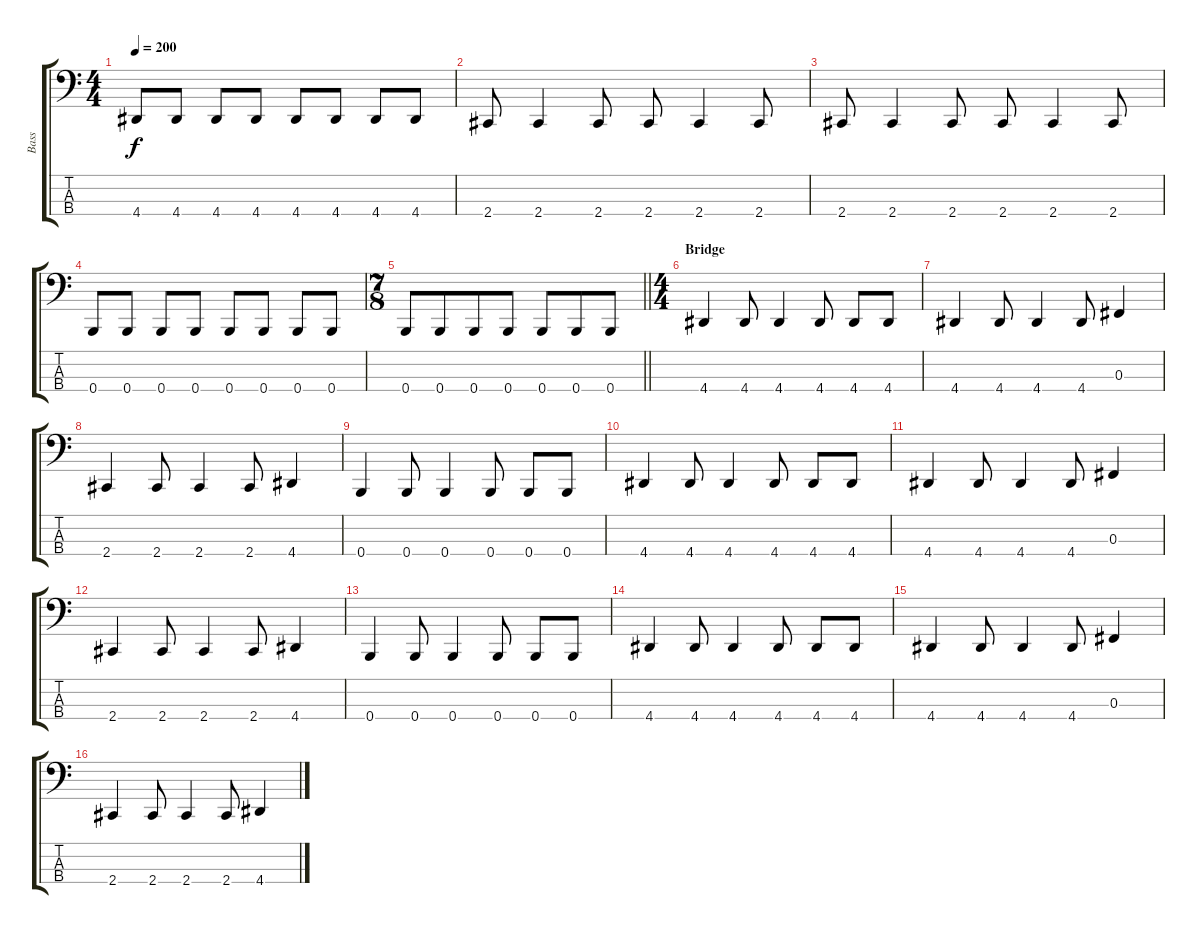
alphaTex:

\track ("Bass" "Bass") {instrument electricbassfinger}
\staff {score tabs}
\tuning (E2 B1 Gb1 B0) {hide}
\ts (4 4)
\tempo 200
\clef f4
\ks c
4.4.8{dy f} 4.4.8 4.4.8 4.4.8 4.4.8 4.4.8 4.4.8 4.4.8 |
2.4.8 2.4.4 2.4.8 2.4.8 2.4.4 2.4.8 |
2.4.8 2.4.4 2.4.8 2.4.8 2.4.4 2.4.8 |
0.4.8 0.4.8 0.4.8 0.4.8 0.4.8 0.4.8 0.4.8 0.4.8 |
\ts (7 8)
\barLineRight lightlight
0.4.8 0.4.8 0.4.8 0.4.8 0.4.8 0.4.8 0.4.8 |
\ts (4 4)
\section ("" "Bridge")
4.4.4 4.4.8 4.4.4 4.4.8 4.4.8 4.4.8 |
4.4.4 4.4.8 4.4.4 4.4.8 0.3.4 |
2.4.4 2.4.8 2.4.4 2.4.8 4.4.4 |
0.4.4 0.4.8 0.4.4 0.4.8 0.4.8 0.4.8 |
4.4.4 4.4.8 4.4.4 4.4.8 4.4.8 4.4.8 |
4.4.4 4.4.8 4.4.4 4.4.8 0.3.4 |
2.4.4 2.4.8 2.4.4 2.4.8 4.4.4 |
0.4.4 0.4.8 0.4.4 0.4.8 0.4.8 0.4.8 |
4.4.4 4.4.8 4.4.4 4.4.8 4.4.8 4.4.8 |
4.4.4 4.4.8 4.4.4 4.4.8 0.3.4 |
2.4.4 2.4.8 2.4.4 2.4.8 4.4.4
